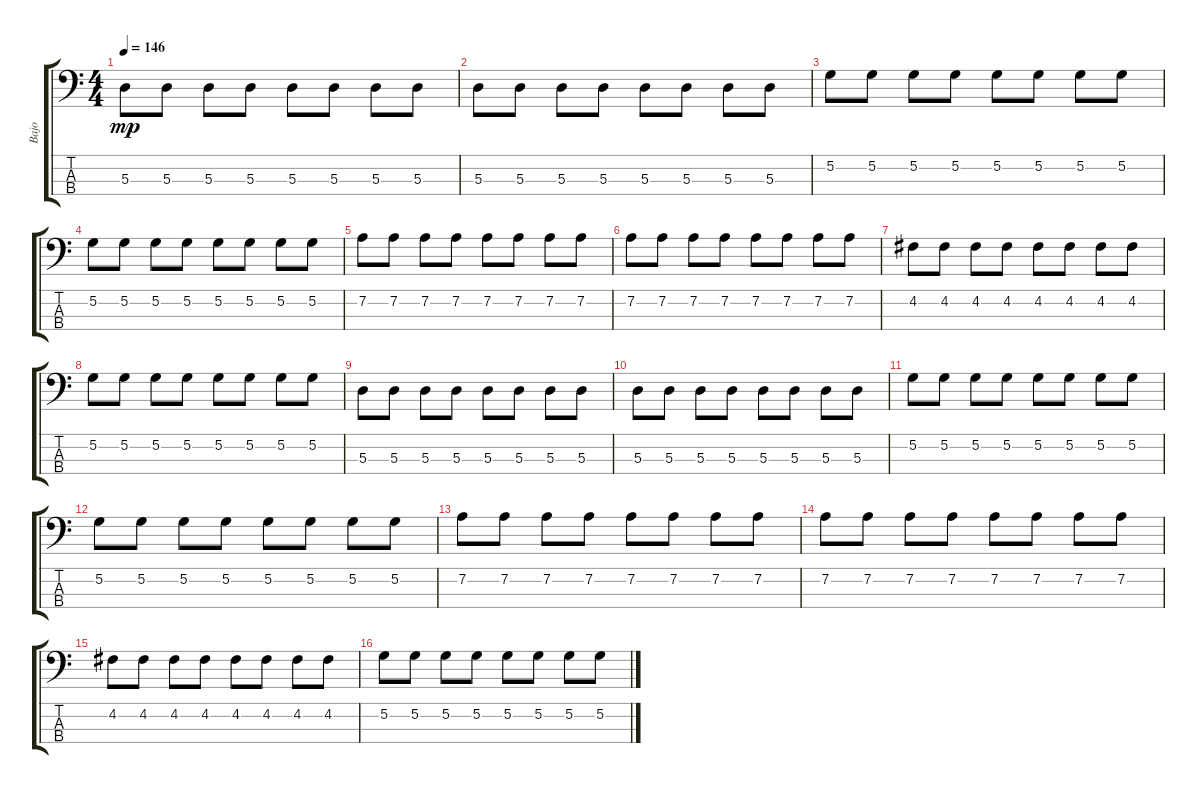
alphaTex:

\track ("Bajo" "Bajo") {instrument electricbasspick}
\staff {score tabs}
\tuning (G2 D2 A1 E1) {hide}
\ts (4 4)
\tempo 146
\clef f4
\ks c
5.3.8{dy mp} 5.3.8 5.3.8 5.3.8 5.3.8 5.3.8 5.3.8 5.3.8 |
5.3.8 5.3.8 5.3.8 5.3.8 5.3.8 5.3.8 5.3.8 5.3.8 |
5.2.8 5.2.8 5.2.8 5.2.8 5.2.8 5.2.8 5.2.8 5.2.8 |
5.2.8 5.2.8 5.2.8 5.2.8 5.2.8 5.2.8 5.2.8 5.2.8 |
7.2.8 7.2.8 7.2.8 7.2.8 7.2.8 7.2.8 7.2.8 7.2.8 |
7.2.8 7.2.8 7.2.8 7.2.8 7.2.8 7.2.8 7.2.8 7.2.8 |
4.2.8 4.2.8 4.2.8 4.2.8 4.2.8 4.2.8 4.2.8 4.2.8 |
5.2.8 5.2.8 5.2.8 5.2.8 5.2.8 5.2.8 5.2.8 5.2.8 |
5.3.8 5.3.8 5.3.8 5.3.8 5.3.8 5.3.8 5.3.8 5.3.8 |
5.3.8 5.3.8 5.3.8 5.3.8 5.3.8 5.3.8 5.3.8 5.3.8 |
5.2.8 5.2.8 5.2.8 5.2.8 5.2.8 5.2.8 5.2.8 5.2.8 |
5.2.8 5.2.8 5.2.8 5.2.8 5.2.8 5.2.8 5.2.8 5.2.8 |
7.2.8 7.2.8 7.2.8 7.2.8 7.2.8 7.2.8 7.2.8 7.2.8 |
7.2.8 7.2.8 7.2.8 7.2.8 7.2.8 7.2.8 7.2.8 7.2.8 |
4.2.8 4.2.8 4.2.8 4.2.8 4.2.8 4.2.8 4.2.8 4.2.8 |
5.2.8 5.2.8 5.2.8 5.2.8 5.2.8 5.2.8 5.2.8 5.2.8
